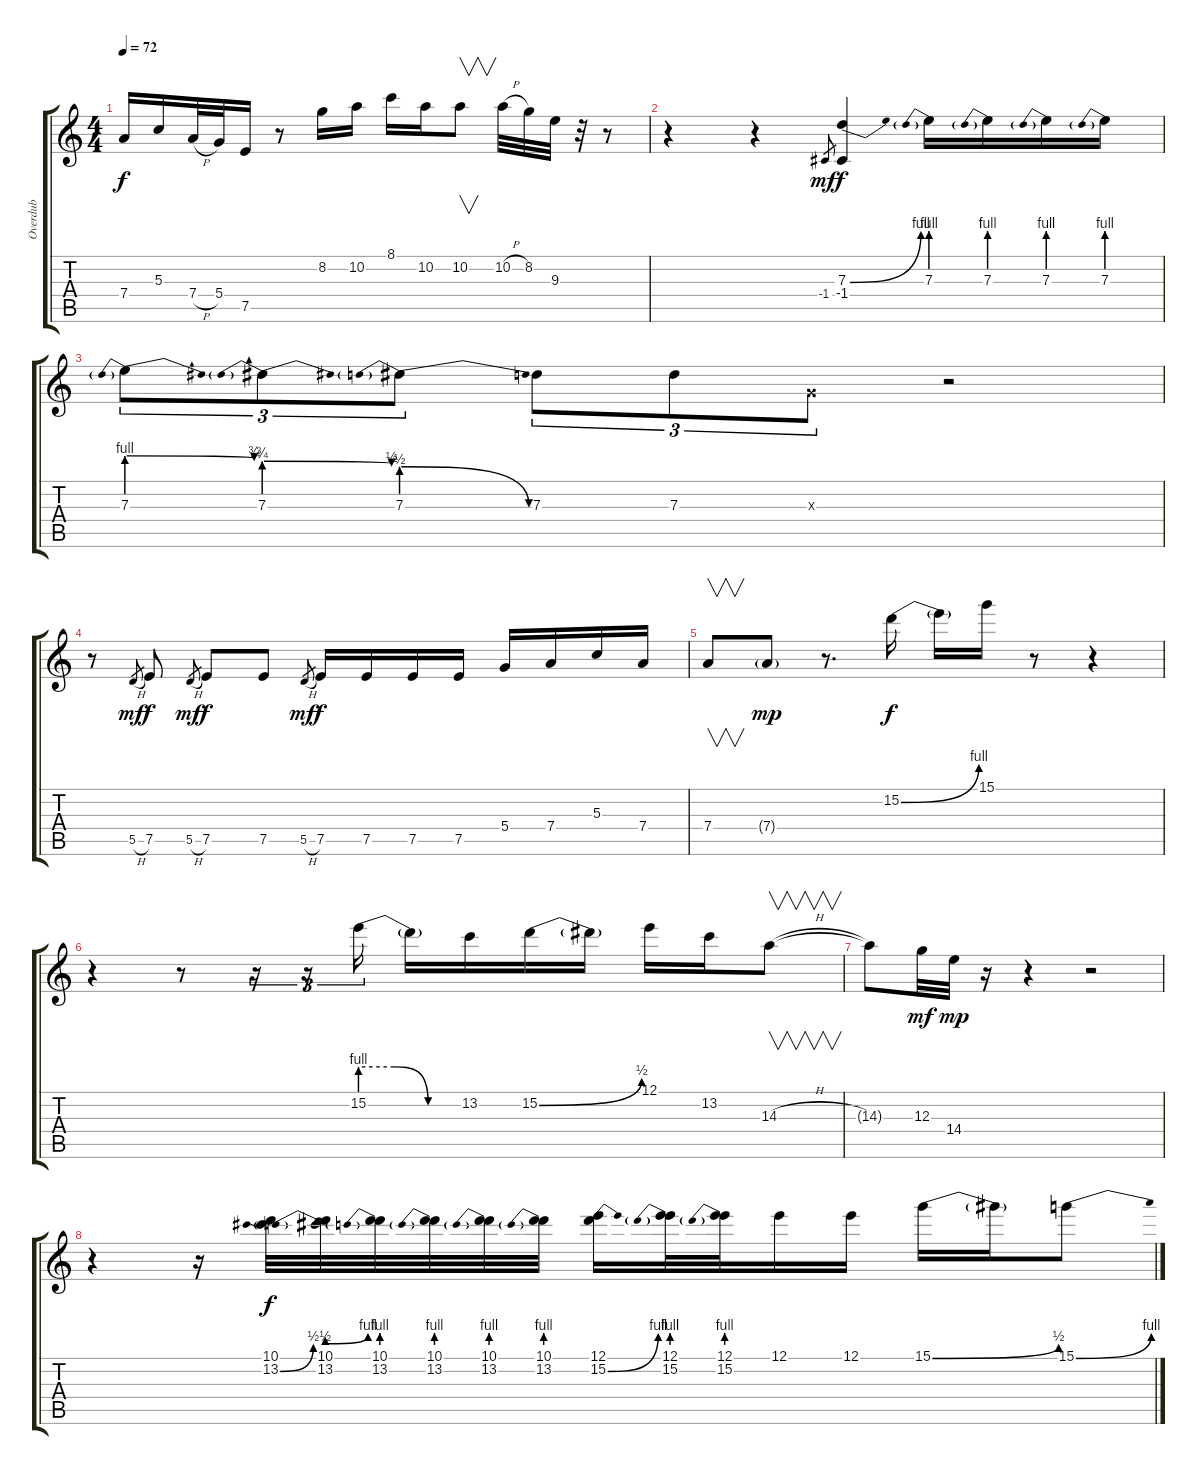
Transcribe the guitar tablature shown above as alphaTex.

\track ("Overdub" "Overdub") {instrument fretlessbass}
\staff {score tabs}
\tuning (E4 B3 G3 D3 A2 E2) {hide}
\ts (4 4)
\tempo 72
\clef g2
\ks c
7.4.16{dy f} 5.3.16 7.4{h}.32 5.4.32 7.5.16 r.8 8.2.16 10.2.16 8.1.16 10.2.16 10.2.8{v} 10.2{h}.32 8.2.32 9.3.32 r.32 r.8 |
r.4 r.4 -1.4.8{gr dy mf} (7.3{be (bend 0 0 60 4)} -1.4).4{dy f} 7.3{be (prebend 0 4 60 4)}.16 7.3{be (prebend 0 4 60 4)}.16 7.3{be (prebend 0 4 60 4)}.16 7.3{be (prebend 0 4 60 4)}.16 |
7.3{be (prebendrelease 0 4 60 3)}.8{tu (3 2)} 7.3{be (prebendrelease 0 3 60 2)}.8{tu (3 2)} 7.3{be (prebendrelease 0 2 60 0)}.8{tu (3 2)} 7.3.8{tu (3 2)} 7.3.8{tu (3 2)} 0.3{x}.8{tu (3 2)} r.2 |
r.8 5.5{h}.8{gr dy mf} 7.5.8{dy f} 5.5{h}.8{gr dy mf} 7.5.8{dy f} 7.5.8 5.5{h}.8{gr dy mf} 7.5.16{dy f} 7.5.16 7.5.16 7.5.16 5.4.16 7.4.16 5.3.16 7.4.16 |
7.4.8{v} 7.4{g}.8{dy mp} r.8{d} 15.2{be (bend 0 0 60 4)}.16{dy f} 15.2{t}.16 15.1.16 r.8 r.4 |
r.4 r.8 r.16{tu (3 2)} r.16{tu (3 2)} 15.2{be (custom 0 4 20 4 40 0 60 0)}.16{tu (3 2)} 15.2{t}.16 13.2.16 15.2{be (bend 0 0 60 2)}.16 15.2{t}.16 12.1.16 13.2.16 14.3{h}.8{v} |
14.3{t}.8 12.3.32{dy mf} 14.4.32{dy mp} r.16 r.4 r.2 |
r.4 r.16 (10.1 13.2{be (bend 0 0 60 2)}).32{dy f} (10.1 13.2{be (prebendbend 0 2 60 4)}).32 (10.1 13.2{be (prebend 0 4 60 4)}).32 (10.1 13.2{be (prebend 0 4 60 4)}).32 (10.1 13.2{be (prebend 0 4 60 4)}).32 (10.1 13.2{be (prebend 0 4 60 4)}).32 (12.1 15.2{be (bend 0 0 60 4)}).16 (12.1 15.2{be (prebend 0 4 60 4)}).32 (12.1 15.2{be (prebend 0 4 60 4)}).32 12.1.16 12.1.16 15.1{be (bend 0 0 60 2)}.16 15.1{t}.16 15.1{be (bend 0 0 60 4)}.8
